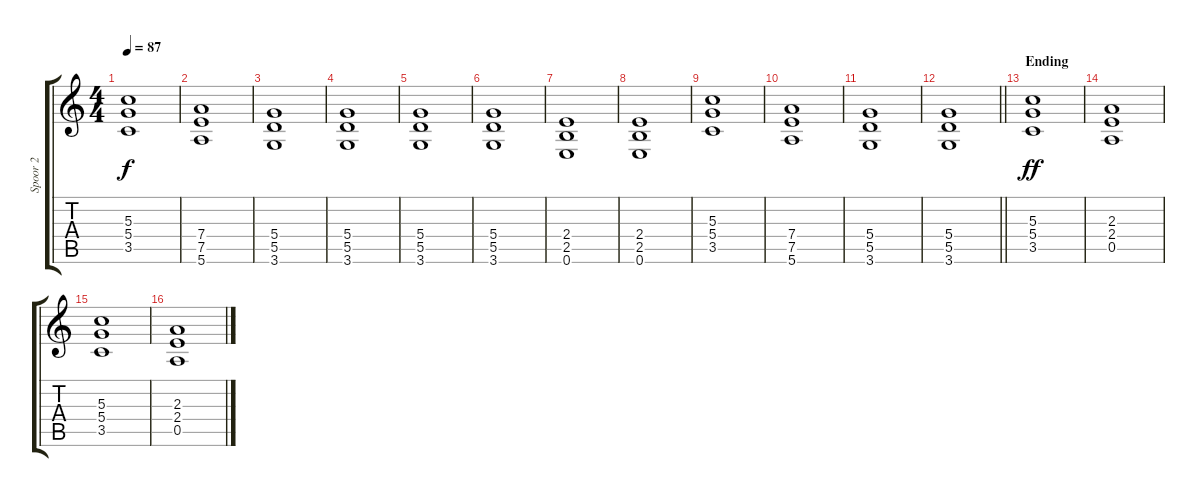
\track ("Spoor 2" "Spoor 2") {instrument overdrivenguitar}
\staff {score tabs}
\tuning (E4 B3 G3 D3 A2 E2) {hide}
\ts (4 4)
\tempo 87
\clef g2
\ks c
(5.3 5.4 3.5).1{dy f} |
(7.4 7.5 5.6).1 |
(5.4 5.5 3.6).1 |
(5.4 5.5 3.6).1 |
(5.4 5.5 3.6).1 |
(5.4 5.5 3.6).1 |
(2.4 2.5 0.6).1 |
(2.4 2.5 0.6).1 |
(5.3 5.4 3.5).1 |
(7.4 7.5 5.6).1 |
(5.4 5.5 3.6).1 |
\barLineRight lightlight
(5.4 5.5 3.6).1 |
\section ("" "Ending")
(5.3 5.4 3.5).1{dy ff} |
(2.3 2.4 0.5).1 |
(5.3 5.4 3.5).1 |
(2.3 2.4 0.5).1
